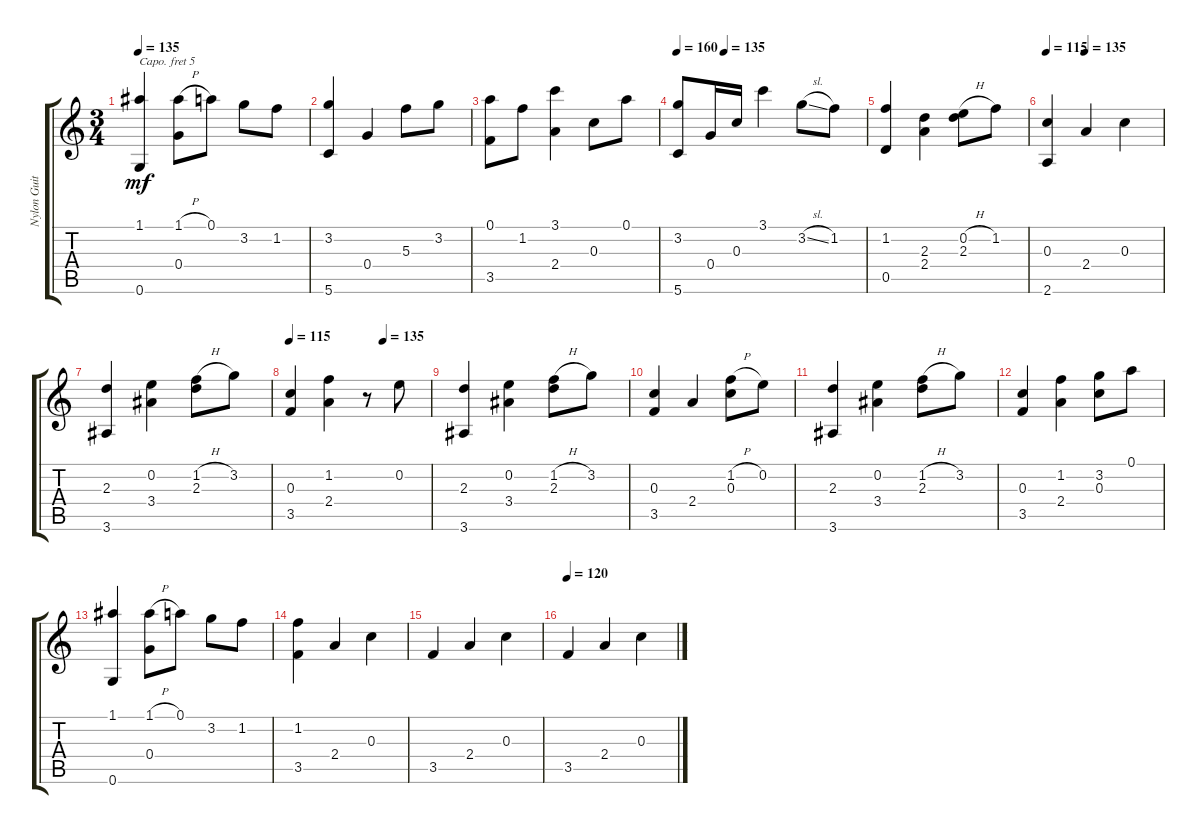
\track ("Nylon Guitar" "Nylon Guit") {instrument acousticguitarnylon}
\staff {score tabs}
\capo 5
\tuning (E4 B3 G3 D3 A2 D2) {hide}
\ts (3 4)
\tempo 135
\clef g2
\ks c
(1.1 0.6).4{dy mf} (1.1{h} 0.4).8 0.1.8 3.2.8 1.2.8 |
(3.2 5.6).4 0.4.4 5.3.8 3.2.8 |
(0.1 3.5).8 1.2.8 (3.1 2.4).4 0.3.8 0.1.8 |
\tempo 160
\tempo (135 0.25)
(3.2 5.6).8 0.4.16 0.3.16 3.1.4 3.2{sl}.8 1.2.8 |
(1.2 0.5).4 (2.3 2.4).4 (0.2{h} 2.3).8 1.2.8 |
\tempo 115
\tempo (135 0.3333333333333333)
(0.3 2.6).4 2.4.4 0.3.4 |
(2.3 3.6).4 (0.2 3.4).4 (1.2{h} 2.3).8 3.2.8 |
\tempo 115
\tempo (135 0.6666666666666666)
(0.3 3.5).4 (1.2 2.4).4 r.8 0.2.8 |
(2.3 3.6).4 (0.2 3.4).4 (1.2{h} 2.3).8 3.2.8 |
(0.3 3.5).4 2.4.4 (1.2{h} 0.3).8 0.2.8 |
(2.3 3.6).4 (0.2 3.4).4 (1.2{h} 2.3).8 3.2.8 |
(0.3 3.5).4 (1.2 2.4).4 (3.2 0.3).8 0.1.8 |
(1.1 0.6).4 (1.1{h} 0.4).8 0.1.8 3.2.8 1.2.8 |
(1.2 3.5).4 2.4.4 0.3.4 |
3.5.4 2.4.4 0.3.4 |
\tempo 120
3.5.4 2.4.4 0.3.4
